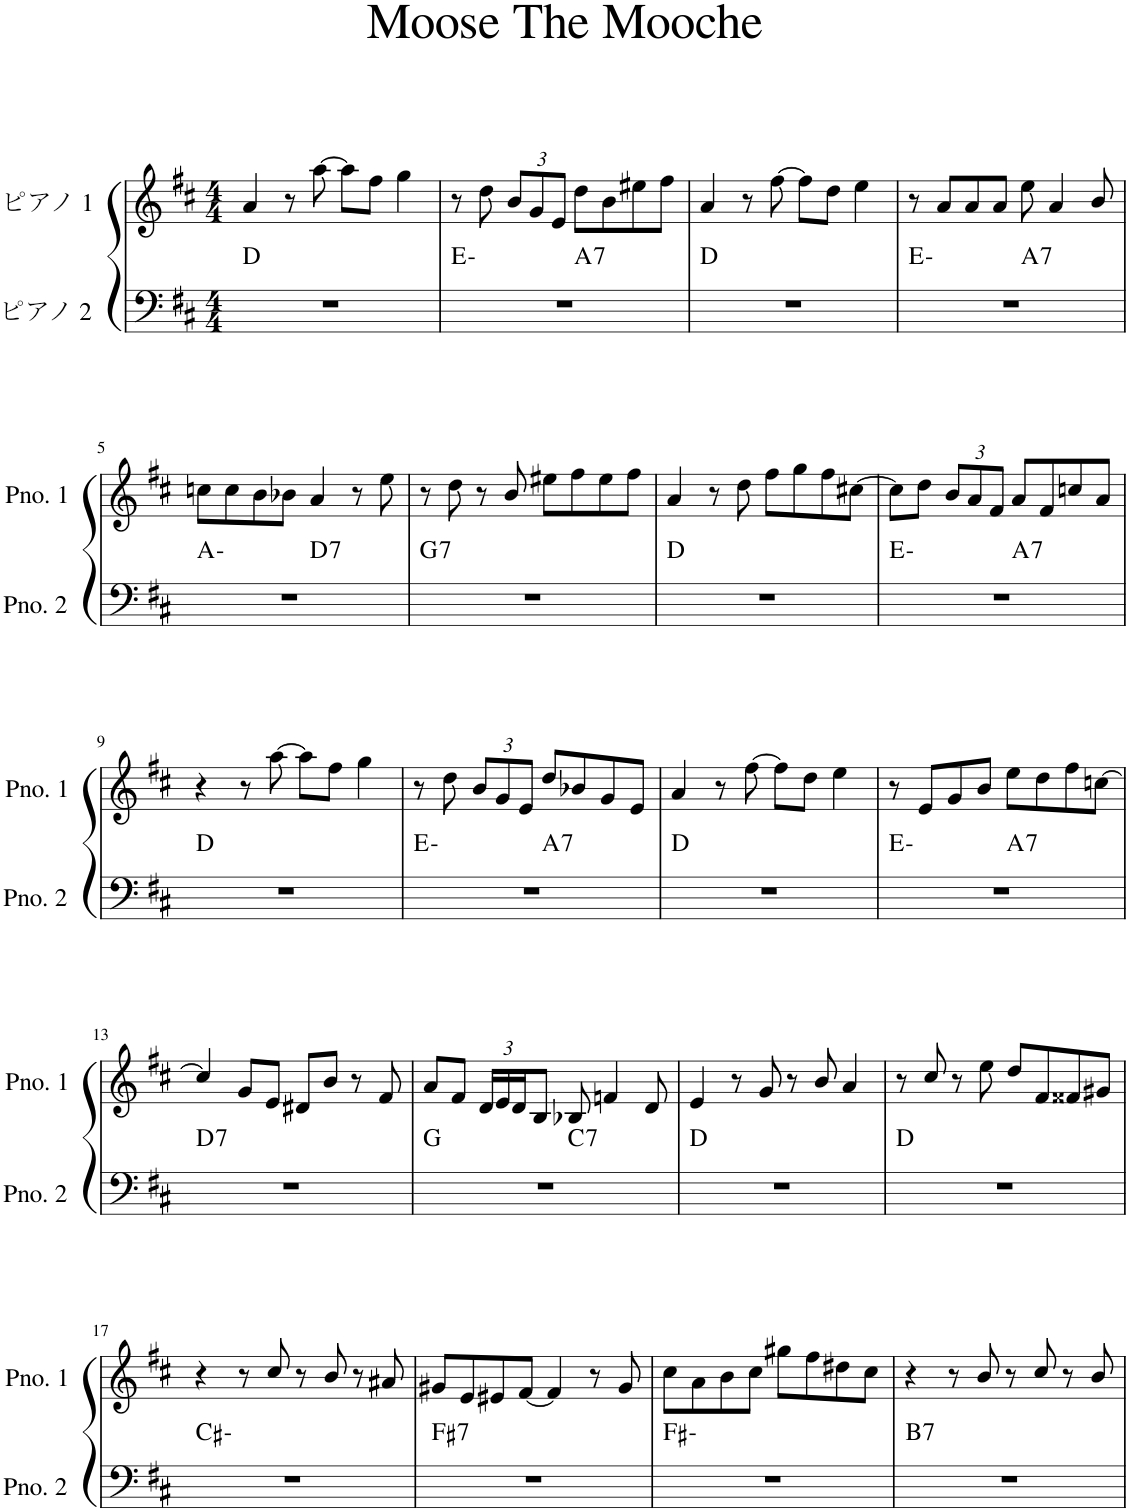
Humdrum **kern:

**kern	**harte	**kern
*part2	*part2	*part1
*staff2	*	*staff1
*I"ピアノ 2	*	*I"ピアノ 1
*clefF4	*	*clefG2
*k[f#c#]	*	*k[f#c#]
*M4/4	*	*M4/4
=1	=1	=1
1r	D:maj	4a/
.	.	8r
.	.	[8aa\
.	.	8aa\L]
.	.	8ff#\J
.	.	4gg\
=2	=2	=2
*^	*	*
1r	2ryy	E:min	8r
.	.	.	8dd\
*	*	*	*Xbrackettup
.	.	.	12b/L
.	.	.	12g/
.	.	.	12e/J
!	!	!LO:H:kt=7	!
.	2ryy	A:7	8dd\L
.	.	.	8b\
.	.	.	8ee#X\
.	.	.	8ff#\J
*v	*v	*	*
=3	=3	=3
1r	D:maj	4a/
.	.	8r
.	.	[8ff#\
.	.	8ff#\L]
.	.	8dd\J
.	.	4ee\
=4	=4	=4
*^	*	*
1r	2ryy	E:min	8r
.	.	.	8a/L
.	.	.	8a/
.	.	.	8a/J
!	!	!LO:H:kt=7	!
.	2ryy	A:7	8ee\
.	.	.	4a/
.	.	.	8b/
!!LO:LB:g=z
=5	=5	=5	=5
1r	2ryy	A:min	8ccn\L
.	.	.	8cc\
.	.	.	8b\
.	.	.	8b-X\J
!	!	!LO:H:kt=7	!
.	2ryy	D:7	4a/
.	.	.	8r
.	.	.	8ee\
=6	=6	=6	=6
!	!	!LO:H:kt=7	!
*v	*v	*	*
1r	G:7	8r
.	.	8dd\
.	.	8r
.	.	8b/
.	.	8ee#X\L
.	.	8ff#\
.	.	8ee#\
.	.	8ff#\J
=7	=7	=7
1r	D:maj	4a/
.	.	8r
.	.	8dd\
.	.	8ff#\L
.	.	8gg\
.	.	8ff#\
.	.	[8cc#X\J
=8	=8	=8
*^	*	*
1r	2ryy	E:min	8cc#\L]
.	.	.	8dd\J
.	.	.	12b/L
.	.	.	12a/
.	.	.	12f#/J
!	!	!LO:H:kt=7	!
.	2ryy	A:7	8a/L
.	.	.	8f#/
.	.	.	8ccn/
.	.	.	8a/J
*v	*v	*	*
!!LO:LB:g=z
=9	=9	=9
1r	D:maj	4r
.	.	8r
.	.	[8aa\
.	.	8aa\L]
.	.	8ff#\J
.	.	4gg\
=10	=10	=10
*^	*	*
1r	2ryy	E:min	8r
.	.	.	8dd\
.	.	.	12b/L
.	.	.	12g/
.	.	.	12e/J
!	!	!LO:H:kt=7	!
.	2ryy	A:7	8dd/L
.	.	.	8b-X/
.	.	.	8g/
.	.	.	8e/J
*v	*v	*	*
=11	=11	=11
1r	D:maj	4a/
.	.	8r
.	.	[8ff#\
.	.	8ff#\L]
.	.	8dd\J
.	.	4ee\
=12	=12	=12
*^	*	*
1r	2ryy	E:min	8r
.	.	.	8e/L
.	.	.	8g/
.	.	.	8b/J
!	!	!LO:H:kt=7	!
.	2ryy	A:7	8ee\L
.	.	.	8dd\
.	.	.	8ff#\
.	.	.	[8ccn\J
!!LO:LB:g=z
=13	=13	=13	=13
!	!	!LO:H:kt=7	!
*v	*v	*	*
1r	D:7	4cc/]
.	.	8g/L
.	.	8e/J
.	.	8d#X/L
.	.	8b/J
.	.	8r
.	.	8f#/
=14	=14	=14
*^	*	*
1r	2ryy	G:maj	8a/L
.	.	.	8f#/J
.	.	.	24d/LL
.	.	.	24e/
.	.	.	24d/J
.	.	.	8B/J
!	!	!LO:H:kt=7	!
.	2ryy	C:7	8B-X/
.	.	.	4fn/
.	.	.	8d/
*v	*v	*	*
=15	=15	=15
1r	D:maj	4e/
.	.	8r
.	.	8g/
.	.	8r
.	.	8b/
.	.	4a/
=16	=16	=16
1r	D:maj	8r
.	.	8cc#/
.	.	8r
.	.	8ee\
.	.	8dd/L
.	.	8f#/
.	.	8f##X/
.	.	8g#X/J
!!LO:LB:g=z
=17	=17	=17
1r	C#:min	4r
.	.	8r
.	.	8cc#/
.	.	8r
.	.	8b/
.	.	8r
.	.	8a#X/
=18	=18	=18
!	!LO:H:kt=7	!
1r	F#:7	8g#X/L
.	.	8e/
.	.	8e#X/
.	.	[8f#/J
.	.	4f#/]
.	.	8r
.	.	8g#/
=19	=19	=19
1r	F#:min	8cc#\L
.	.	8a\
.	.	8b\
.	.	8cc#\J
.	.	8gg#X\L
.	.	8ff#\
.	.	8dd#X\
.	.	8cc#\J
=20	=20	=20
!	!LO:H:kt=7	!
1r	B:7	4r
.	.	8r
.	.	8b/
.	.	8r
.	.	8cc#/
.	.	8r
.	.	8b/
=	=	=
*-	*-	*-
